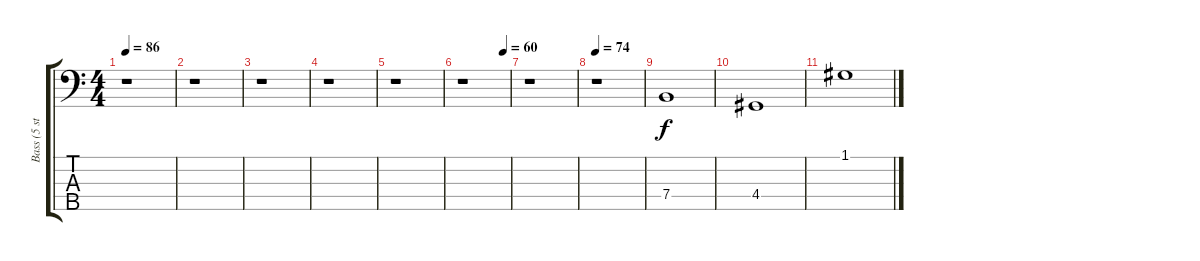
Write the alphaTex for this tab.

\track ("Bass (5 strings)" "Bass (5 st") {instrument electricbassfinger}
\staff {score tabs}
\tuning (G2 D2 A1 E1 B0) {hide}
\ts (4 4)
\tempo 86
\clef f4
\ks c
r.1{dy f} |
r.1 |
r.1 |
r.1 |
r.1 |
\tempo (60 0.875)
r.1 |
r.1 |
\tempo 74
r.1{volume 11 instrument fx3crystal} |
7.4.1 |
4.4.1 |
1.1.1
